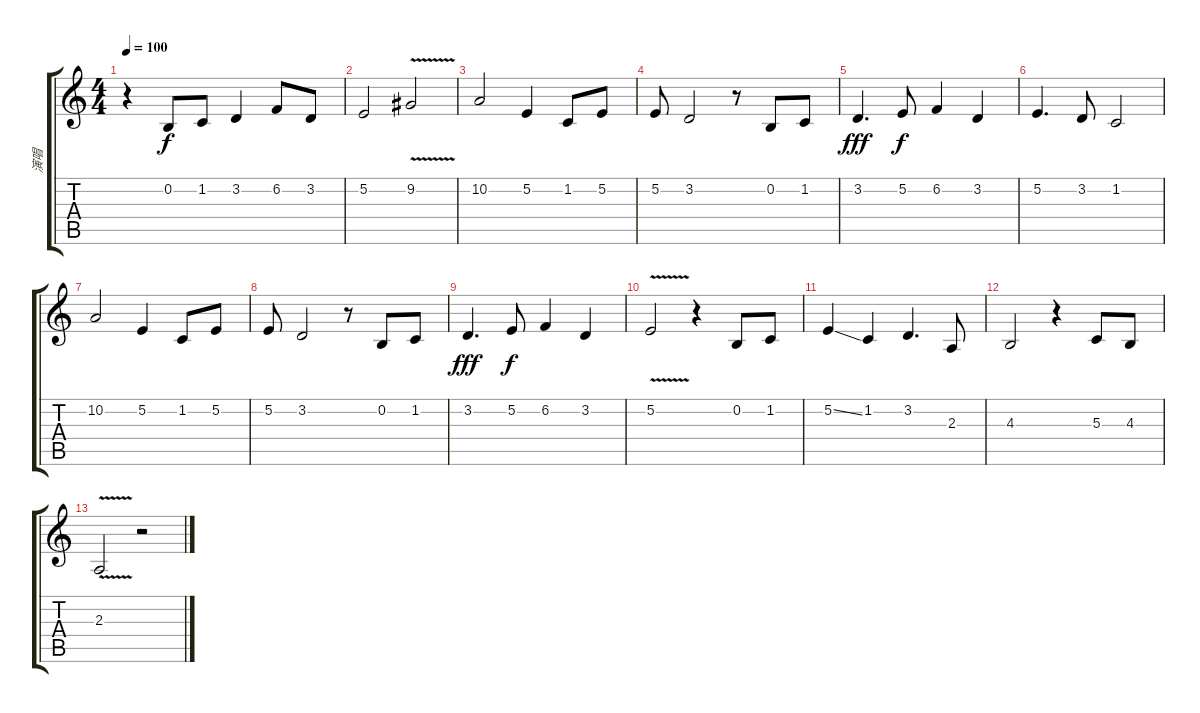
\track ("演唱" "演唱") {instrument brightacousticpiano}
\staff {score tabs}
\tuning (E4 B3 G3 D3 A2 E2) {hide}
\ts (4 4)
\tempo 100
\clef g2
\ks c
r.4{dy f} 0.2.8 1.2.8 3.2.4 6.2.8 3.2.8 |
5.2.2 9.2{v}.2 |
10.2.2 5.2.4 1.2.8 5.2.8 |
5.2.8 3.2.2 r.8 0.2.8 1.2.8 |
3.2.4{d dy fff} 5.2.8{dy f} 6.2.4 3.2.4 |
5.2.4{d} 3.2.8 1.2.2 |
10.2.2 5.2.4 1.2.8 5.2.8 |
5.2.8 3.2.2 r.8 0.2.8 1.2.8 |
3.2.4{d dy fff} 5.2.8{dy f} 6.2.4 3.2.4 |
5.2{v}.2 r.4 0.2.8 1.2.8 |
5.2{ss}.4 1.2.4 3.2.4{d} 2.3.8 |
4.3.2 r.4 5.3.8 4.3.8 |
2.3{v}.2 r.2
